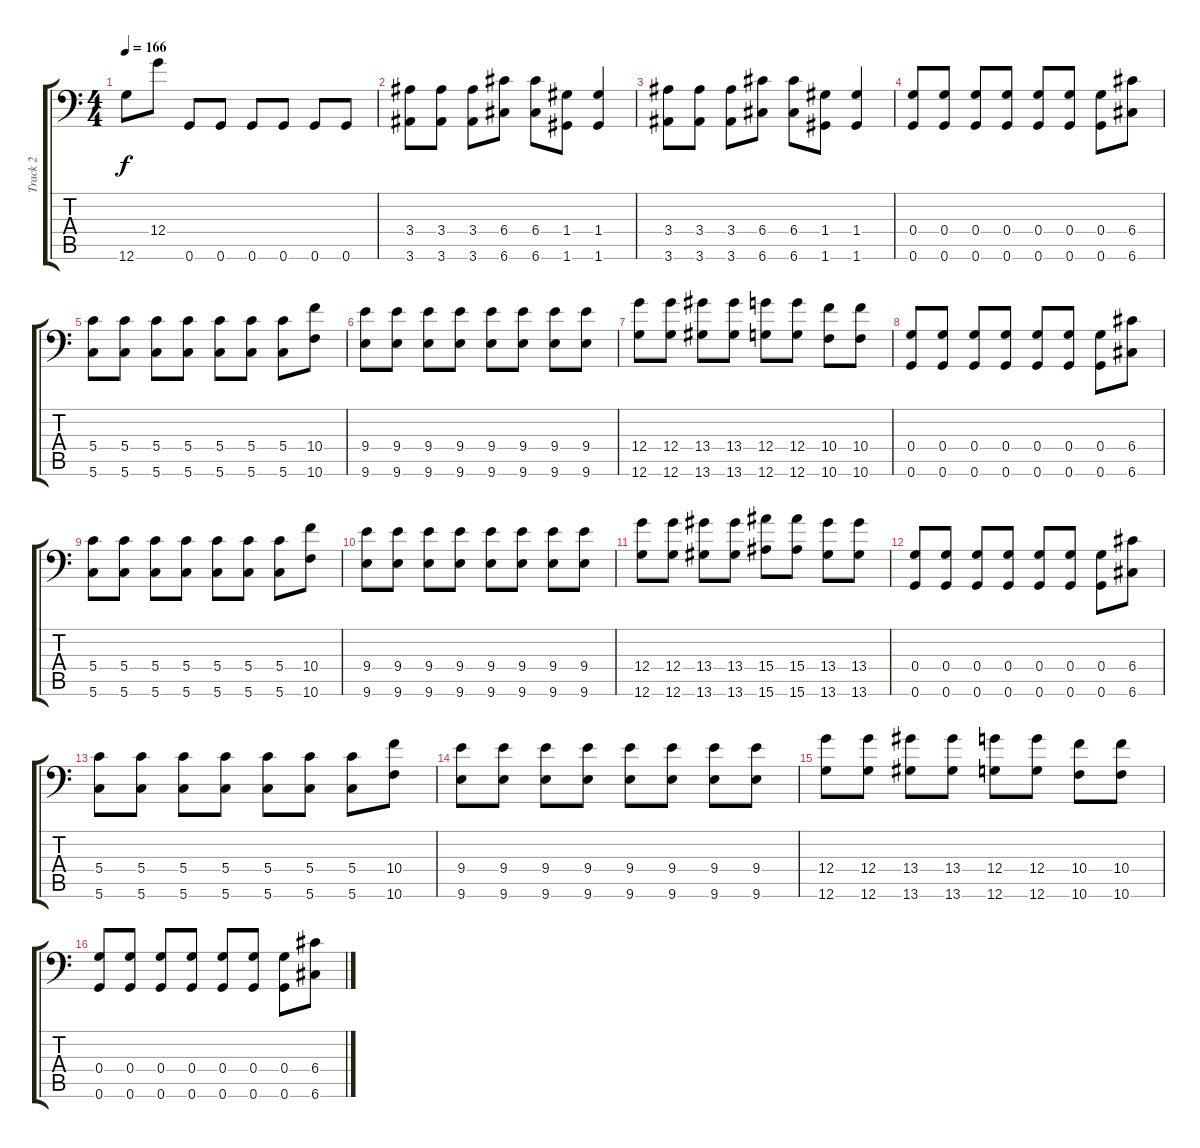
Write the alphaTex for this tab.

\track ("Track 2" "Track 2") {instrument distortionguitar}
\staff {score tabs}
\tuning (A3 E3 C3 G2 D2 G1) {hide}
\ts (4 4)
\tempo 166
\clef f4
\ks c
12.6.8{dy f} 12.4.8 0.6.8 0.6.8 0.6.8 0.6.8 0.6.8 0.6.8 |
(3.4 3.6).8 (3.4 3.6).8 (3.4 3.6).8 (6.4 6.6).8 (6.4 6.6).8 (1.4 1.6).8 (1.4 1.6).4 |
(3.4 3.6).8 (3.4 3.6).8 (3.4 3.6).8 (6.4 6.6).8 (6.4 6.6).8 (1.4 1.6).8 (1.4 1.6).4 |
(0.4 0.6).8 (0.4 0.6).8 (0.4 0.6).8 (0.4 0.6).8 (0.4 0.6).8 (0.4 0.6).8 (0.4 0.6).8 (6.4 6.6).8 |
(5.4 5.6).8 (5.4 5.6).8 (5.4 5.6).8 (5.4 5.6).8 (5.4 5.6).8 (5.4 5.6).8 (5.4 5.6).8 (10.4 10.6).8 |
(9.4 9.6).8 (9.4 9.6).8 (9.4 9.6).8 (9.4 9.6).8 (9.4 9.6).8 (9.4 9.6).8 (9.4 9.6).8 (9.4 9.6).8 |
(12.4 12.6).8 (12.4 12.6).8 (13.4 13.6).8 (13.4 13.6).8 (12.4 12.6).8 (12.4 12.6).8 (10.4 10.6).8 (10.4 10.6).8 |
(0.4 0.6).8 (0.4 0.6).8 (0.4 0.6).8 (0.4 0.6).8 (0.4 0.6).8 (0.4 0.6).8 (0.4 0.6).8 (6.4 6.6).8 |
(5.4 5.6).8 (5.4 5.6).8 (5.4 5.6).8 (5.4 5.6).8 (5.4 5.6).8 (5.4 5.6).8 (5.4 5.6).8 (10.4 10.6).8 |
(9.4 9.6).8 (9.4 9.6).8 (9.4 9.6).8 (9.4 9.6).8 (9.4 9.6).8 (9.4 9.6).8 (9.4 9.6).8 (9.4 9.6).8 |
(12.4 12.6).8 (12.4 12.6).8 (13.4 13.6).8 (13.4 13.6).8 (15.4 15.6).8 (15.4 15.6).8 (13.4 13.6).8 (13.4 13.6).8 |
(0.4 0.6).8 (0.4 0.6).8 (0.4 0.6).8 (0.4 0.6).8 (0.4 0.6).8 (0.4 0.6).8 (0.4 0.6).8 (6.4 6.6).8 |
(5.4 5.6).8 (5.4 5.6).8 (5.4 5.6).8 (5.4 5.6).8 (5.4 5.6).8 (5.4 5.6).8 (5.4 5.6).8 (10.4 10.6).8 |
(9.4 9.6).8 (9.4 9.6).8 (9.4 9.6).8 (9.4 9.6).8 (9.4 9.6).8 (9.4 9.6).8 (9.4 9.6).8 (9.4 9.6).8 |
(12.4 12.6).8 (12.4 12.6).8 (13.4 13.6).8 (13.4 13.6).8 (12.4 12.6).8 (12.4 12.6).8 (10.4 10.6).8 (10.4 10.6).8 |
(0.4 0.6).8 (0.4 0.6).8 (0.4 0.6).8 (0.4 0.6).8 (0.4 0.6).8 (0.4 0.6).8 (0.4 0.6).8 (6.4 6.6).8
